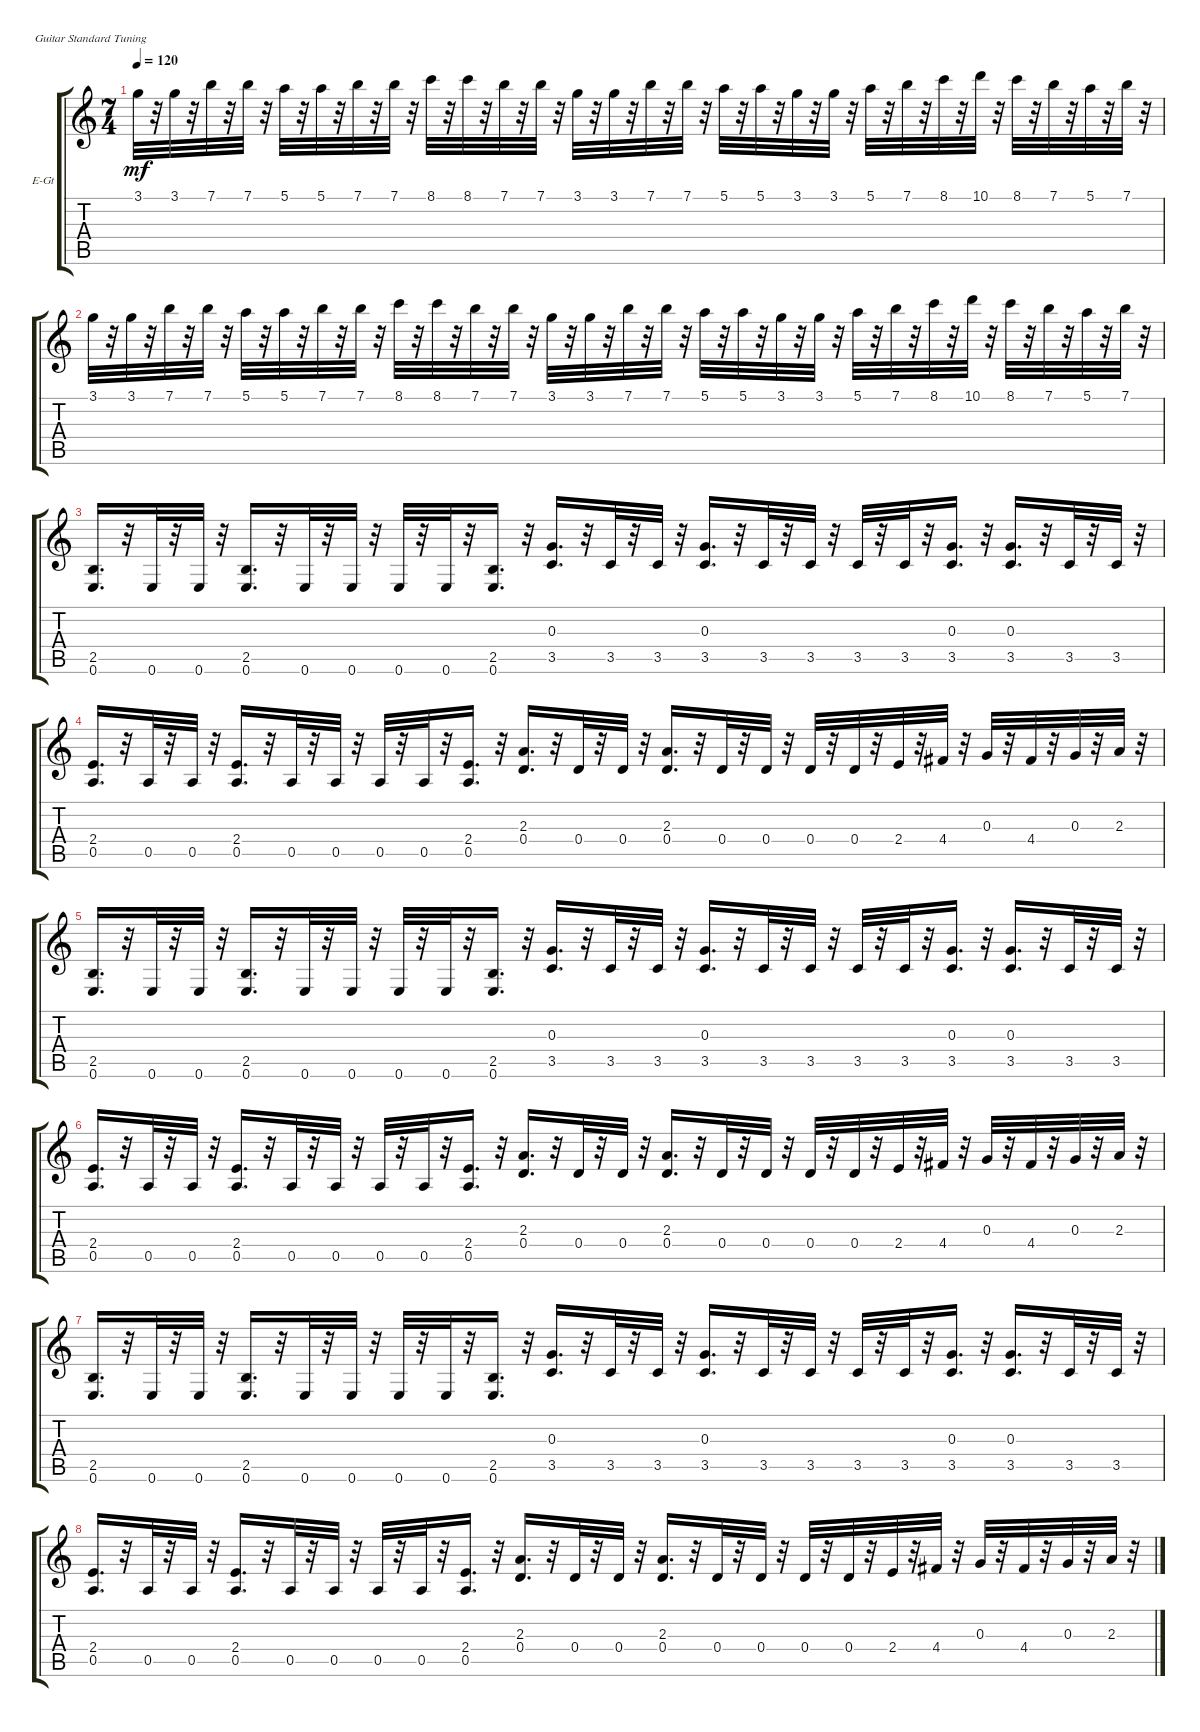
\bracketExtendMode groupsimilarinstruments
\firstSystemTrackNameOrientation horizontal
\otherSystemsTrackNameOrientation horizontal
\track ("" "E-Gt") {instrument electricguitarclean}
\staff {score tabs}
\tuning (E4 B3 G3 D3 A2 E2)
\ts (7 4)
\tempo 120
\clef g2
\ks c
3.1.32{dy mf} r.32 3.1.32 r.32 7.1.32 r.32 7.1.32 r.32 5.1.32 r.32 5.1.32 r.32 7.1.32 r.32 7.1.32 r.32 8.1.32 r.32 8.1.32 r.32 7.1.32 r.32 7.1.32 r.32 3.1.32 r.32 3.1.32 r.32 7.1.32 r.32 7.1.32 r.32 5.1.32 r.32 5.1.32 r.32 3.1.32 r.32 3.1.32 r.32 5.1.32 r.32 7.1.32 r.32 8.1.32 r.32 10.1.32 r.32 8.1.32 r.32 7.1.32 r.32 5.1.32 r.32 7.1.32 r.32 |
3.1.32 r.32 3.1.32 r.32 7.1.32 r.32 7.1.32 r.32 5.1.32 r.32 5.1.32 r.32 7.1.32 r.32 7.1.32 r.32 8.1.32 r.32 8.1.32 r.32 7.1.32 r.32 7.1.32 r.32 3.1.32 r.32 3.1.32 r.32 7.1.32 r.32 7.1.32 r.32 5.1.32 r.32 5.1.32 r.32 3.1.32 r.32 3.1.32 r.32 5.1.32 r.32 7.1.32 r.32 8.1.32 r.32 10.1.32 r.32 8.1.32 r.32 7.1.32 r.32 5.1.32 r.32 7.1.32 r.32 |
(2.5 0.6).16{d} r.32 0.6.32 r.32 0.6.32 r.32 (2.5 0.6).16{d} r.32 0.6.32 r.32 0.6.32 r.32 0.6.32 r.32 0.6.32 r.32 (2.5 0.6).16{d} r.32 (0.3 3.5).16{d} r.32 3.5.32 r.32 3.5.32 r.32 (0.3 3.5).16{d} r.32 3.5.32 r.32 3.5.32 r.32 3.5.32 r.32 3.5.32 r.32 (0.3 3.5).16{d} r.32 (0.3 3.5).16{d} r.32 3.5.32 r.32 3.5.32 r.32 |
(2.4 0.5).16{d} r.32 0.5.32 r.32 0.5.32 r.32 (2.4 0.5).16{d} r.32 0.5.32 r.32 0.5.32 r.32 0.5.32 r.32 0.5.32 r.32 (2.4 0.5).16{d} r.32 (2.3 0.4).16{d} r.32 0.4.32 r.32 0.4.32 r.32 (2.3 0.4).16{d} r.32 0.4.32 r.32 0.4.32 r.32 0.4.32 r.32 0.4.32 r.32 2.4.32 r.32 4.4.32 r.32 0.3.32 r.32 4.4.32 r.32 0.3.32 r.32 2.3.32 r.32 |
(2.5 0.6).16{d} r.32 0.6.32 r.32 0.6.32 r.32 (2.5 0.6).16{d} r.32 0.6.32 r.32 0.6.32 r.32 0.6.32 r.32 0.6.32 r.32 (2.5 0.6).16{d} r.32 (0.3 3.5).16{d} r.32 3.5.32 r.32 3.5.32 r.32 (0.3 3.5).16{d} r.32 3.5.32 r.32 3.5.32 r.32 3.5.32 r.32 3.5.32 r.32 (0.3 3.5).16{d} r.32 (0.3 3.5).16{d} r.32 3.5.32 r.32 3.5.32 r.32 |
(2.4 0.5).16{d} r.32 0.5.32 r.32 0.5.32 r.32 (2.4 0.5).16{d} r.32 0.5.32 r.32 0.5.32 r.32 0.5.32 r.32 0.5.32 r.32 (2.4 0.5).16{d} r.32 (2.3 0.4).16{d} r.32 0.4.32 r.32 0.4.32 r.32 (2.3 0.4).16{d} r.32 0.4.32 r.32 0.4.32 r.32 0.4.32 r.32 0.4.32 r.32 2.4.32 r.32 4.4.32 r.32 0.3.32 r.32 4.4.32 r.32 0.3.32 r.32 2.3.32 r.32 |
(2.5 0.6).16{d} r.32 0.6.32 r.32 0.6.32 r.32 (2.5 0.6).16{d} r.32 0.6.32 r.32 0.6.32 r.32 0.6.32 r.32 0.6.32 r.32 (2.5 0.6).16{d} r.32 (0.3 3.5).16{d} r.32 3.5.32 r.32 3.5.32 r.32 (0.3 3.5).16{d} r.32 3.5.32 r.32 3.5.32 r.32 3.5.32 r.32 3.5.32 r.32 (0.3 3.5).16{d} r.32 (0.3 3.5).16{d} r.32 3.5.32 r.32 3.5.32 r.32 |
(2.4 0.5).16{d} r.32 0.5.32 r.32 0.5.32 r.32 (2.4 0.5).16{d} r.32 0.5.32 r.32 0.5.32 r.32 0.5.32 r.32 0.5.32 r.32 (2.4 0.5).16{d} r.32 (2.3 0.4).16{d} r.32 0.4.32 r.32 0.4.32 r.32 (2.3 0.4).16{d} r.32 0.4.32 r.32 0.4.32 r.32 0.4.32 r.32 0.4.32 r.32 2.4.32 r.32 4.4.32 r.32 0.3.32 r.32 4.4.32 r.32 0.3.32 r.32 2.3.32 r.32
